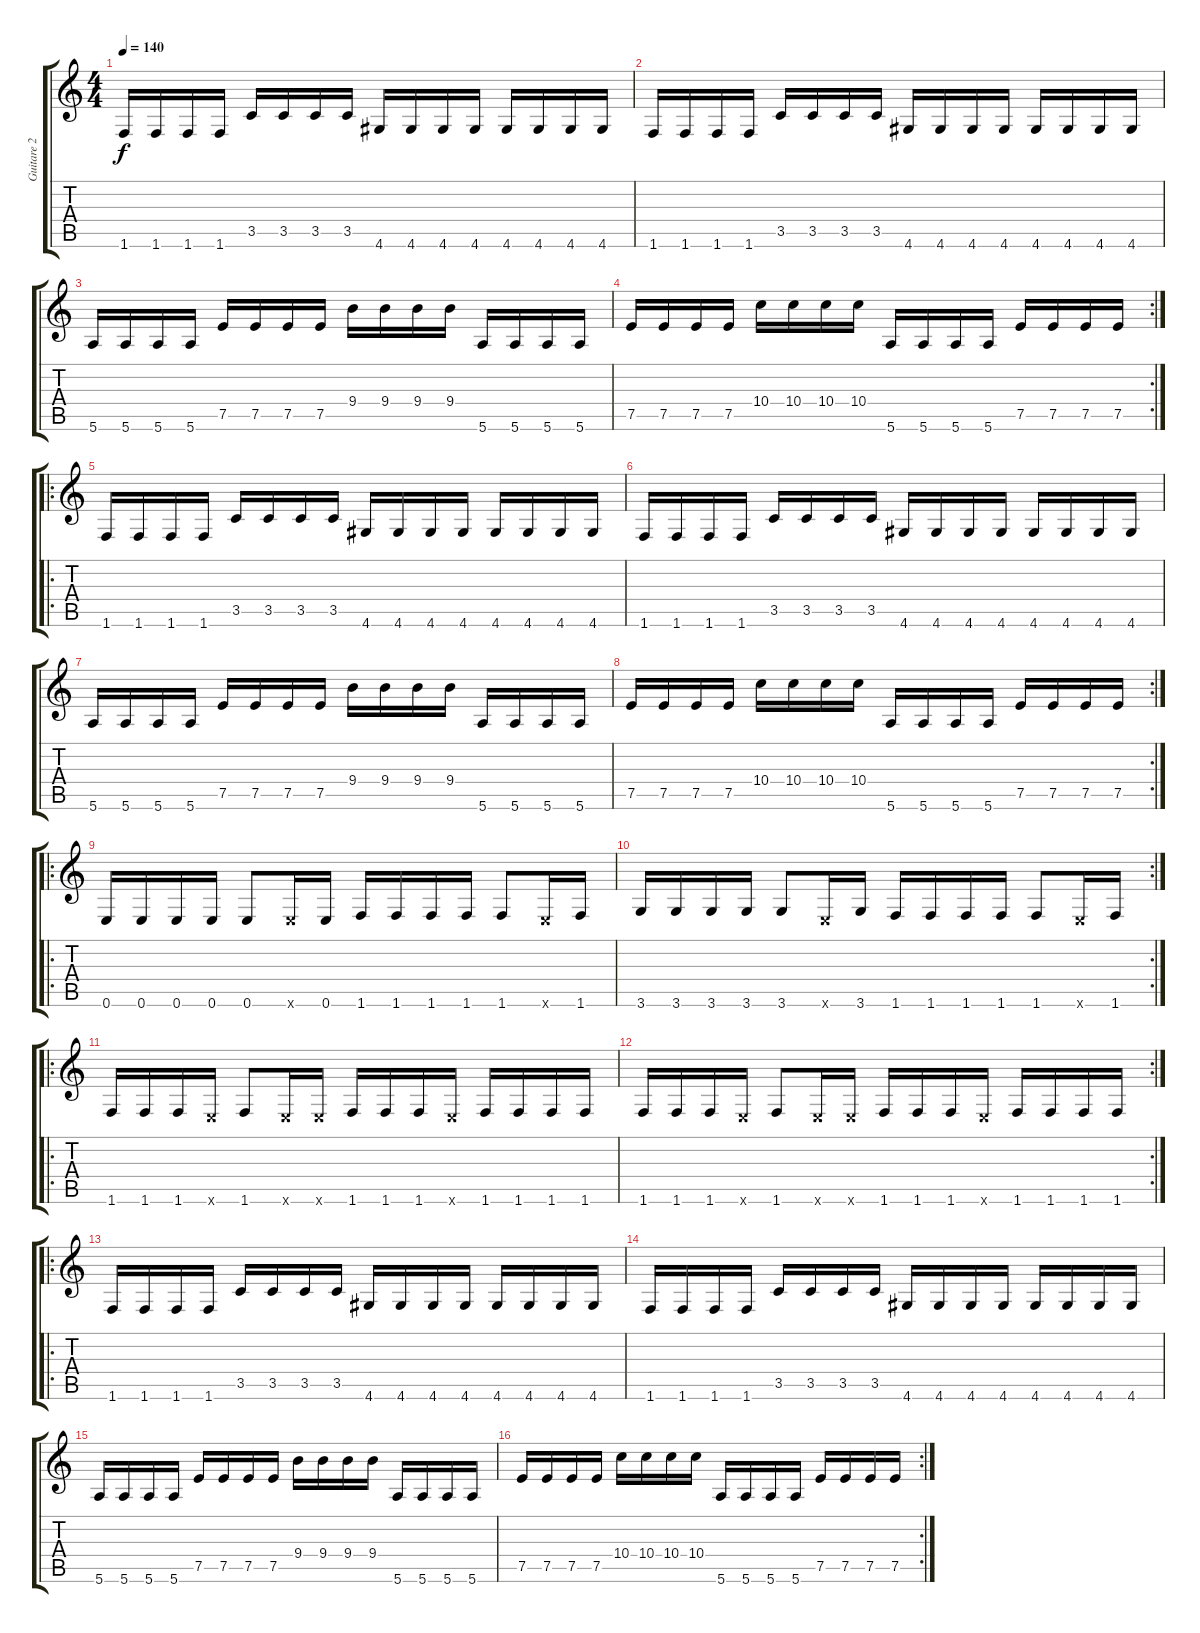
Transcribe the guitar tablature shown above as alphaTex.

\track ("Guitare 2" "Guitare 2") {instrument distortionguitar}
\staff {score tabs}
\tuning (E4 B3 G3 D3 A2 E2) {hide}
\ts (4 4)
\tempo 140
\clef g2
\ks c
1.6.16{dy f instrument distortionguitar} 1.6.16 1.6.16 1.6.16 3.5.16 3.5.16 3.5.16 3.5.16 4.6.16 4.6.16 4.6.16 4.6.16 4.6.16 4.6.16 4.6.16 4.6.16 |
1.6.16 1.6.16 1.6.16 1.6.16 3.5.16 3.5.16 3.5.16 3.5.16 4.6.16 4.6.16 4.6.16 4.6.16 4.6.16 4.6.16 4.6.16 4.6.16 |
5.6.16 5.6.16 5.6.16 5.6.16 7.5.16 7.5.16 7.5.16 7.5.16 9.4.16 9.4.16 9.4.16 9.4.16 5.6.16 5.6.16 5.6.16 5.6.16 |
\rc 2
7.5.16 7.5.16 7.5.16 7.5.16 10.4.16 10.4.16 10.4.16 10.4.16 5.6.16 5.6.16 5.6.16 5.6.16 7.5.16 7.5.16 7.5.16 7.5.16 |
\ro
1.6.16 1.6.16 1.6.16 1.6.16 3.5.16 3.5.16 3.5.16 3.5.16 4.6.16 4.6.16 4.6.16 4.6.16 4.6.16 4.6.16 4.6.16 4.6.16 |
1.6.16 1.6.16 1.6.16 1.6.16 3.5.16 3.5.16 3.5.16 3.5.16 4.6.16 4.6.16 4.6.16 4.6.16 4.6.16 4.6.16 4.6.16 4.6.16 |
5.6.16 5.6.16 5.6.16 5.6.16 7.5.16 7.5.16 7.5.16 7.5.16 9.4.16 9.4.16 9.4.16 9.4.16 5.6.16 5.6.16 5.6.16 5.6.16 |
\rc 2
7.5.16 7.5.16 7.5.16 7.5.16 10.4.16 10.4.16 10.4.16 10.4.16 5.6.16 5.6.16 5.6.16 5.6.16 7.5.16 7.5.16 7.5.16 7.5.16 |
\ro
0.6.16 0.6.16 0.6.16 0.6.16 0.6.8 0.6{x}.16 0.6.16 1.6.16 1.6.16 1.6.16 1.6.16 1.6.8 0.6{x}.16 1.6.16 |
\rc 2
3.6.16 3.6.16 3.6.16 3.6.16 3.6.8 0.6{x}.16 3.6.16 1.6.16 1.6.16 1.6.16 1.6.16 1.6.8 0.6{x}.16 1.6.16 |
\ro
1.6.16 1.6.16 1.6.16 0.6{x}.16 1.6.8 0.6{x}.16 0.6{x}.16 1.6.16 1.6.16 1.6.16 0.6{x}.16 1.6.16 1.6.16 1.6.16 1.6.16 |
\rc 2
1.6.16 1.6.16 1.6.16 0.6{x}.16 1.6.8 0.6{x}.16 0.6{x}.16 1.6.16 1.6.16 1.6.16 0.6{x}.16 1.6.16 1.6.16 1.6.16 1.6.16 |
\ro
1.6.16 1.6.16 1.6.16 1.6.16 3.5.16 3.5.16 3.5.16 3.5.16 4.6.16 4.6.16 4.6.16 4.6.16 4.6.16 4.6.16 4.6.16 4.6.16 |
1.6.16 1.6.16 1.6.16 1.6.16 3.5.16 3.5.16 3.5.16 3.5.16 4.6.16 4.6.16 4.6.16 4.6.16 4.6.16 4.6.16 4.6.16 4.6.16 |
5.6.16 5.6.16 5.6.16 5.6.16 7.5.16 7.5.16 7.5.16 7.5.16 9.4.16 9.4.16 9.4.16 9.4.16 5.6.16 5.6.16 5.6.16 5.6.16 |
\rc 2
7.5.16 7.5.16 7.5.16 7.5.16 10.4.16 10.4.16 10.4.16 10.4.16 5.6.16 5.6.16 5.6.16 5.6.16 7.5.16 7.5.16 7.5.16 7.5.16
